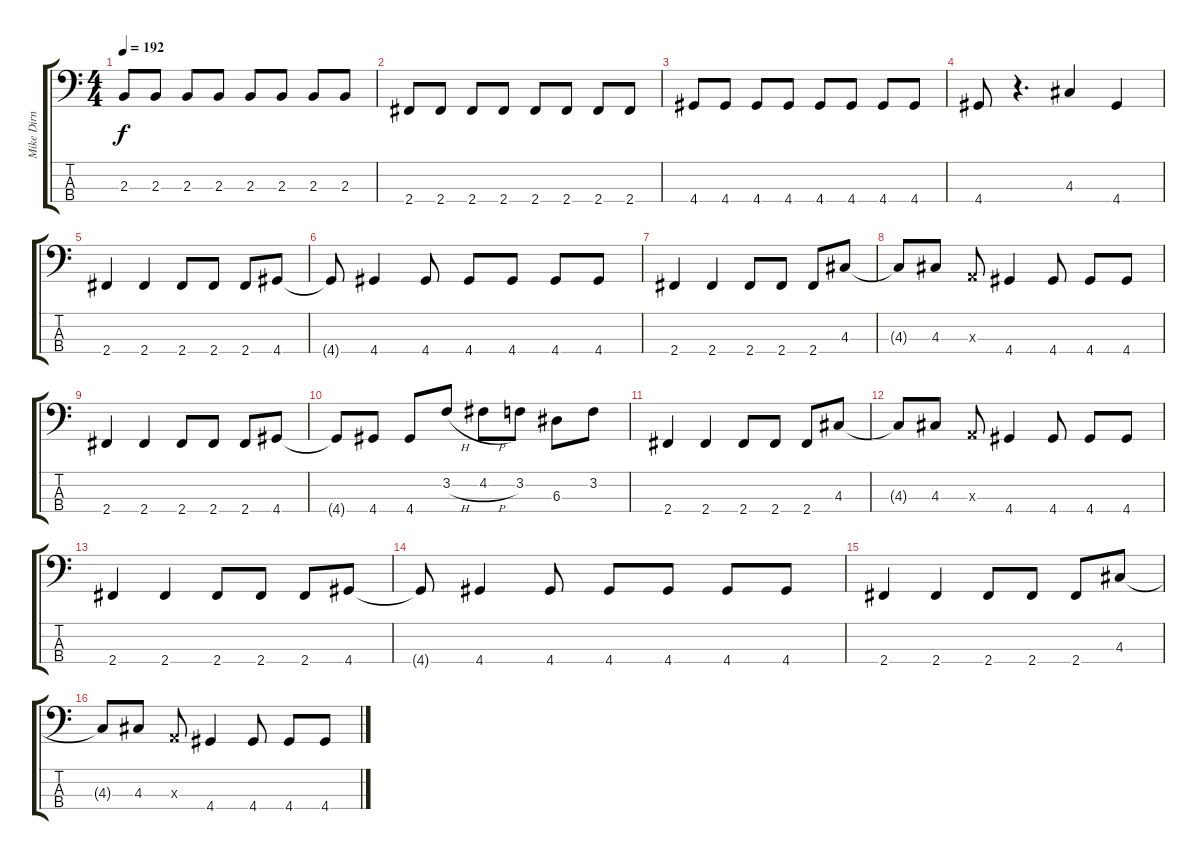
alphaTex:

\track (" Mike Dirnt" " Mike Dirn") {solo instrument electricbassfinger}
\staff {score tabs}
\tuning (G2 D2 A1 E1) {hide}
\ts (4 4)
\tempo 192
\clef f4
\ks c
2.3.8{dy f} 2.3.8 2.3.8 2.3.8 2.3.8 2.3.8 2.3.8 2.3.8 |
2.4.8 2.4.8 2.4.8 2.4.8 2.4.8 2.4.8 2.4.8 2.4.8 |
4.4.8 4.4.8 4.4.8 4.4.8 4.4.8 4.4.8 4.4.8 4.4.8 |
4.4.8 r.4{d} 4.3.4 4.4.4 |
2.4.4 2.4.4 2.4.8 2.4.8 2.4.8 4.4.8 |
4.4{t}.8 4.4.4 4.4.8 4.4.8 4.4.8 4.4.8 4.4.8 |
2.4.4 2.4.4 2.4.8 2.4.8 2.4.8 4.3.8 |
4.3{t}.8 4.3.8 0.3{x}.8 4.4.4 4.4.8 4.4.8 4.4.8 |
2.4.4 2.4.4 2.4.8 2.4.8 2.4.8 4.4.8 |
4.4{t}.8 4.4.8 4.4.8 3.2{h}.8 4.2{h}.8 3.2.8 6.3.8 3.2.8 |
2.4.4 2.4.4 2.4.8 2.4.8 2.4.8 4.3.8 |
4.3{t}.8 4.3.8 0.3{x}.8 4.4.4 4.4.8 4.4.8 4.4.8 |
2.4.4 2.4.4 2.4.8 2.4.8 2.4.8 4.4.8 |
4.4{t}.8 4.4.4 4.4.8 4.4.8 4.4.8 4.4.8 4.4.8 |
2.4.4 2.4.4 2.4.8 2.4.8 2.4.8 4.3.8 |
4.3{t}.8 4.3.8 0.3{x}.8 4.4.4 4.4.8 4.4.8 4.4.8
